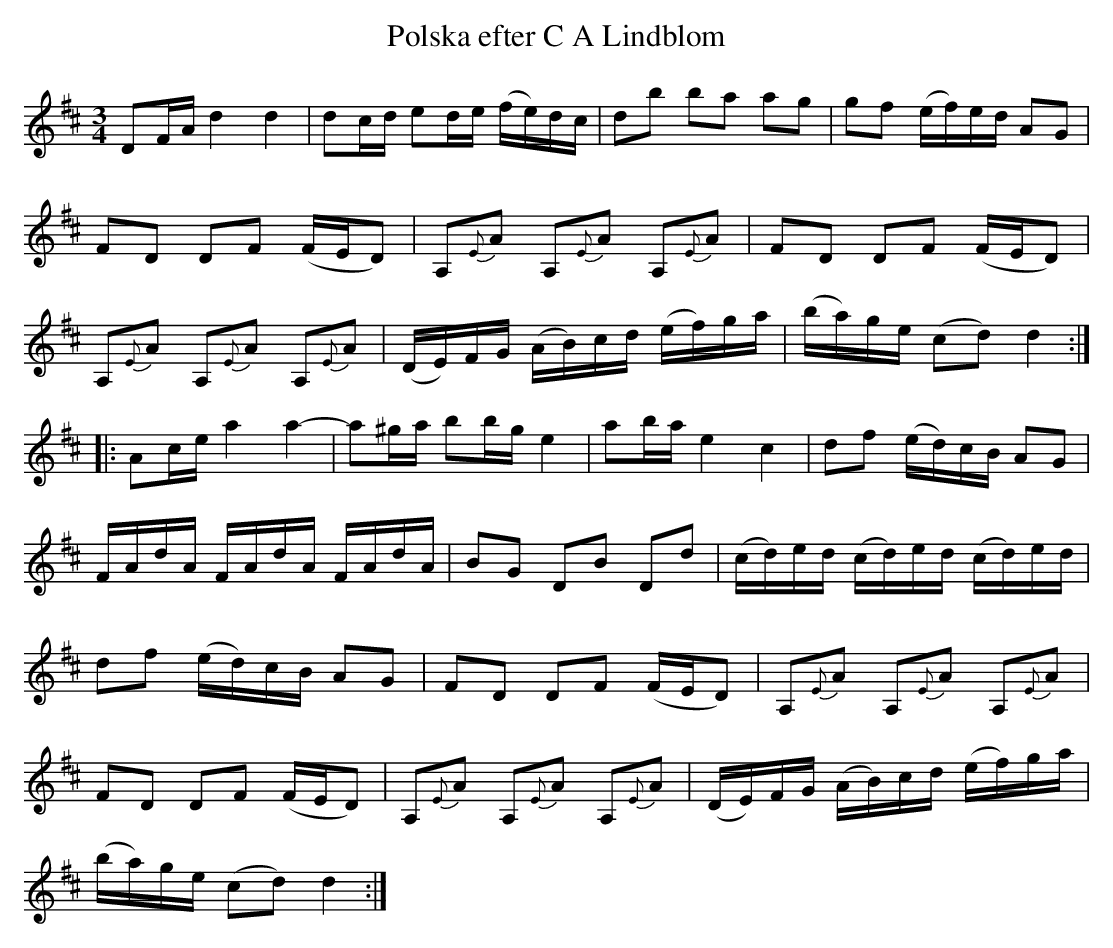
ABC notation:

X:1
T:Polska efter C A Lindblom
M:3/4
L:1/16
K:D
D2FA d4 d4 | d2cd e2de (fe)dc | d2b2 b2a2 a2g2 | g2f2 (ef)ed A2G2 |
F2D2 D2F2 (FED2) | A,2{E}A2 A,2{E}A2 A,2{E}A2 | F2D2 D2F2 (FED2) |
A,2{E}A2 A,2{E}A2 A,2{E}A2 | (DE)FG (AB)cd (ef)ga | (ba)ge (c2d2) d4 :|
|: A2ce a4 a4- | a2^ga b2bg e4 | a2ba e4 c4 | d2f2 (ed)cB A2G2 |
FAdA FAdA FAdA | B2G2 D2B2 D2d2 | (cd)ed (cd)ed (cd)ed |
d2f2 (ed)cB A2G2 | F2D2 D2F2 (FED2) | A,2{E}A2 A,2{E}A2 A,2{E}A2 |
F2D2 D2F2 (FED2) | A,2{E}A2 A,2{E}A2 A,2{E}A2 | (DE)FG (AB)cd (ef)ga |
(ba)ge (c2d2) d4 :|
